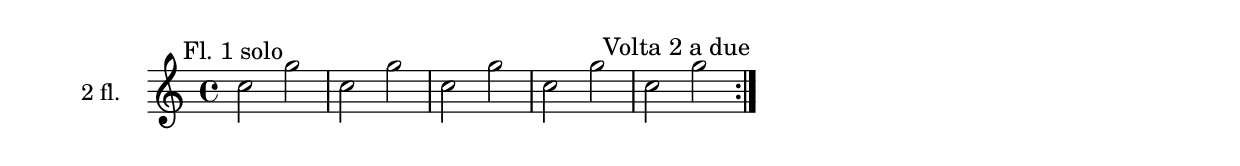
\version "2.23.14"

\header {
  texidoc = "The @code{\\textMark} and @code{\\textEndMark}
commands draw arbitrary textual indications between notes."
}

\paper {
  ragged-right = ##t
}

\new Staff \with { instrumentName = "2 fl." } {
  \repeat volta 2 {
    \textMark "Fl. 1 solo"
    \repeat unfold 5 { c''2 g'' }
    \textEndMark "Volta 2 a due"
  }
}
